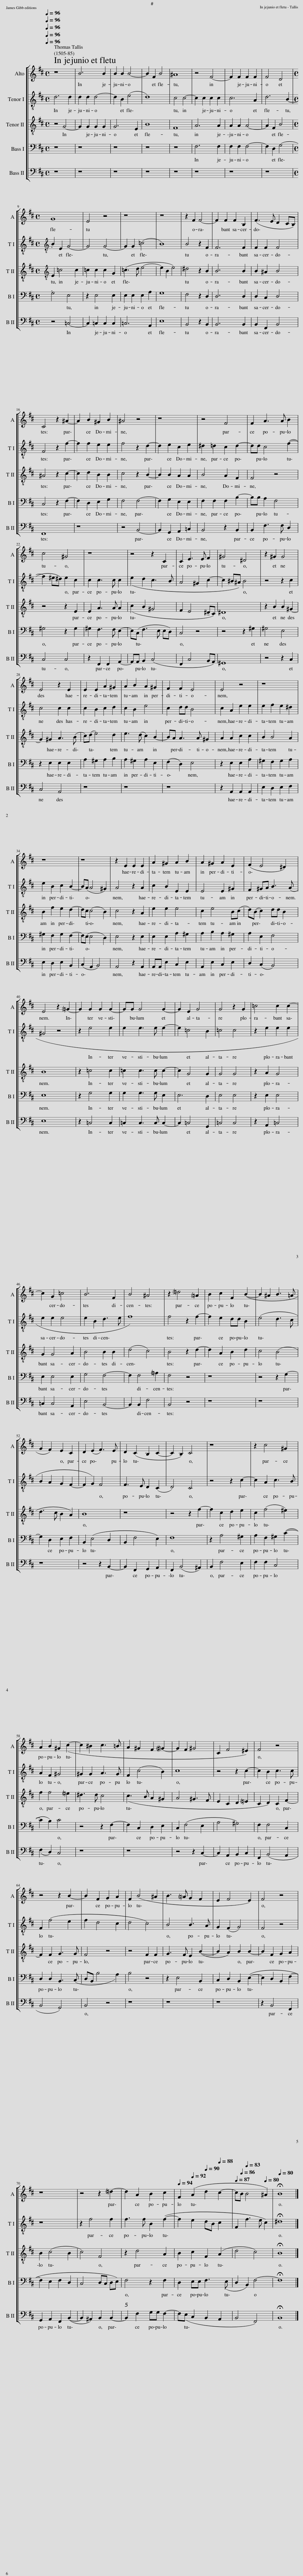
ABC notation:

X:1
%%score [ 1 2 3 4 5 ]
L:1/8
Q:1/4=96
M:4/4
I:linebreak $
K:D
V:1 treble
V:2 treble-8
V:3 treble-8
V:4 bass
V:5 bass
V:1
 z8 | B6 B2 | B2 B2 B4- | B2 F2 B4 | ^A8 | %5
 z4 F4- | F2 F2 F2 F2 | F4 D4 |$[M:4/4] G8 | E4 z4 | %10
 z8 | z8 | z2 F2 F4- | F2 F2 F2 B,2 | (F3 E D2 CB,) |$ %15
 C4 z2 ^A2- | A2 B2 ^G2 B2 | ^A4 z4 | z8 | z4 F4 | %20
 F2 A3 A B2 |$ c4 ^G4 | z8 | z4 z2 C2 | C2 E3 E F2 | %25
 ^G4 ^D4 | z2 ^G2 G4 |$ E4 z2 E2 | E2 E2 A2 ^G2 | A2 B2 A2 ^G2 | %30
 F2 F2 E4 | E4 z4 | z8 |$ z8 | z8 | %35
 z2 E2 E2 E2 | A2 ^G2 A2 B2 | A2 ^G2 A2 E2 | (F2 E4 ^D2) |$ E4 z2 !courtesy!=G2- | %40
 G2 G2 G2 G2- | GG G4 G2- | G2 E2 G4 | G4 z2 G2 | =c4 c2 c2- |$ %45
 c2 G2 =c4 | B6 F2 | B4 ^A4 | z2 !courtesy!=d4 !courtesy!=A2 | B2 c2 F2 (B2- | %50
 B2 ^A2 B3 =A |$ G2 F2) E2 C2 | D2 (E2 F3) E | D2 (C2 B,2 C2- | C2 B,2) C4 | %55
 z8 | z2 c4 ^G2 |$ A2 B2 ^G2 (c2- | c2 ^B2 c3 =B | A2 ^G2 F2 !courtesy!^G2- | %60
 G2 F2 ^G4 | C2 F4 ^E2) | F4 z4 |$ z4 z2 B2- | B2 F2 G2 A2 | %65
 F2 (B4 ^A2 | B3 !courtesy!=A G2 F2 | E2 F4 E2) | F4 z4 |$ z8 | %70
 z4 z2 !courtesy!=d2- | d2 A2 B2 c2 |[Q:1/4=94] F2[Q:1/4=92] (A2[Q:1/4=90] d2[Q:1/4=88] c2- |[Q:1/4=87] c[Q:1/4=86]B[Q:1/4=83] B4[Q:1/4=80] ^A2) |[Q:1/4=80] !fermata!B8 |] %75
V:2
 d6 d2 | d2 d2 d4- | d2 B2 (e4 | d8) | c4 c4- | %5
 c2 c2 c2 c2 | c6 A2 | d6 B2- |$[M:4/4][K:treble-8] B2 E2 G4- | G4 G4- | %10
 G2 G2 (=c4 | B8) | B4 z2 F2 | F6 F2 | F2 F2 F4 |$ %15
 F4 z2 f2- | f2 f2 e2 e2 | f4 z2 d2- | d2 e2 c2 e2 | ^d2 =d2 c2 d2- | %20
 dd c4 (f2- |$ f2 ^e^d) e2 c2 | c2 c3 c c2 | (e2 d2 c3 B | A4 ^G2 c2- | %25
 c2 ^B^A) B4 | z4 z2 c2 |$ c4 c2 c2 | c2 B2 c2 d2 | c2 B2 e4 | %30
 c2 dd B4 | c2 A2 e2 e2 | e2 f2 e2 ^d2 |$ e2 B2 c2 B2- | B(A A4 ^G2) | %35
 A4 z2 A2 | c2 B2 E2 E2 | E4 E2 ^G2 | F2 ^GA B3 (A |$ ^G4 z4 | %40
 z2 e4 e2 | e2 e3 e e2- | e2 =c4 B2 | =c4 c4 | z2 e2 e2 e2 |$ %45
 e2 e2 e4 | e2 B2 d3 e | f8) | f4 z2 f2- | f2 e2 dd B2 | %50
 (e4 d3 c |$ B2 A2 G2 F2- | F2 G2) F4 | F3 E D2 (C2 | D4) C4 | %55
 z4 z2 c2- | c2 A2 c3 B |$ A2 F2 ^G4 | ^G2 G2 A3 G | F2 (c4 B2) | %60
 c8 | z4 z2 c2- | c2 B2 c3 c |$ F2 (f4 e2 | f2 d4 c2 | %65
 d4 c4) | B4 B3 A | G2 (F2 G4) | F4 z4 |$ z8 | %70
 z2 f4 f2 | f3 f B2 (f2- | f2 e2 dB c2 | F2 f3 e c2) | !fermata!^d8 |] %75
V:3
 z4 G4- | G2 G2 G2 G2 | G6 E2 | B8 | F8 | %5
 A6 A2 | A2 A2 A4- | A2 F2 B4 |$[M:4/4][K:treble-8] E2 =c4 c2 | =c2 c2 c2 G2 | %10
 (=c3 d e4- | e2 B2 e4) | ^d4 z2 B2 | B6 B2 | B2 ^A2 B4 |$ %15
 ^A4 z2 c2- | c2 d2 B2 B2 | c4 z2 B2- | B2 B2 A2 A2 | B4 A2 F2 | %20
 F4 z4 |$ z4 z2 E2 | E2 A3 A A2 | (c2 B2 ^G4 | F2 E4 !tenuto!^DC) | %25
 ^D8 | z2 B2 B2 ^G2- |$ G2 ^G2 A3 (B | c)(d e4) d2 | e3 (d c2) B2- | %30
 BA A3 A ^G2 | A2 A2 c2 c2 | B2 B4 A2 |$ B2 f2 e2 d2- | dc (c4 B2) | %35
 c4 z2 A2 | e2 e2 e4 | c2 e4 B(c | d)(B c2) dd B2 |$ B8 | %40
 z2 =c4 c2 | =c2 c3 c c2- | c2 G4 G2 | G4 G4 | z2 A2 G4 |$ %45
 G2 G4 A2 | B4 B2 B2 | (d4 c4) | B4 z2 d2- | d2 A2 B2 d2 | %50
 c4 (B4 |$ d3 c B2 A2) | B8 | z8 | z4 z2 f2- | %55
 f2 c2 d2 e2 | c2 (f4 ^e2) |$ f2 f4 !courtesy!=e2 | ^d3 d c4 | (c3 B A2 ^G2 | %60
 A4 ^G3 F | E2 C2 D2 !courtesy!=E2 | C2 D2) C2 F2- |$ F2 F2 G3 G | F4 z4 | %65
 z4 F2 F2 | G3 F E2 (B2- | B2 A2) B2 B2- | B2 F2 G2 A2 |$ B2 (c4 B2 | %70
 c4) F4 | z2 d4 A2 | B2 c2 F2 (A2 | d4 c4) | !fermata!B8 |] %75
V:4
 z8 | z8 | z8 | z8 | z8 | %5
 F,6 F,2 | F,2 F,2 F,4- | F,2 D,2 G,4- |$[M:4/4] G,4 E,4 | z2 E,4 E,2 | %10
 E,2 E,2 E,2 A,2 | G,8 | F,4 z2 D,2 | D,6 D,2 | D,2 C,2 D,4 |$ %15
 C,4 z2 F,2- | F,2 D,2 E,2 G,2 | F,4 F,4- | F,2 G,2 E,2 E,2 | F,2 F,2 F,2 B,2- | %20
 B,B, A,2 F,4 |$ ^G,4 z2 G,2 | ^G,2 F,3 F, E,2- | E,(C, F,3 E, E,D,) | C,4 z4 | %25
 z4 z2 ^G,2 | ^G,4 E,4 |$ z2 E,2 E,2 E,2 | A,2 ^G,2 A,2 B,2 | A,2 ^G,2 A,2 E,2 | %30
 (F,2 D,2) E,4 | z2 E,2 E,2 A,2 | ^G,2 F,2 G,2 A,2 |$ ^G,2 F,2 G,2 F,2- | F,(E, E,4 D,2) | %35
 E,4 z2 E,2 | E,2 E,2 A,2 ^G,2 | A,2 B,2 A,2 ^G,2 | A,2 E,2 F,4 |$ E,8 | %40
 z2 G,4 G,2 | G,2 G,3 G, E,2 | E,6 D,2 | E,4 E,4 | z2 E,2 E,4 |$ %45
 E,2 E,4 E,2 | G,4 F,4- | F,2 F,4 !courtesy!=A,2 | F,4 z4 | z8 | %50
 z4 z2 G,2- |$ G,2 D,2 E,2 F,2 | B,,2 (E,4 D,2 | B,,2 F,4 E,2) | F,8 | %55
 z2 A,4 ^G,2 | A,2 F,2 ^G,2 (C2- |$ C2 B,2) C4 | z4 z2 F,2- | F,2 C,2 D,2 E,2 | %60
 C,2 (F,4 E,2 | A,4 ^G,4) | F,2 F,4 C,2 |$ D,2 D,2 B,,3 (C, | D,B,, B,4 A,2) | %65
 B,4 z4 | z2 E,4 B,,2 | C,2 D,2 B,,2 (E,2- | E,2 D,2 B,,2 F,2- |$ F,2 E,2 F,2 D,2 | %70
 C,4 D,C, D,E,) | F,4 z2 F,2 | D,2 E,E, F,3 (E, | D,2 B,,2) F,4- | !fermata!F,8 |] %75
V:5
 z8 | z8 | z8 | z8 | z8 | %5
 z8 | z8 | z8 |$[M:4/4] z4 =C,4- | C,2 =C,2 C,2 C,2 | %10
 =C,6 A,,2 | E,8 | B,,4 z2 B,,2 | B,,6 B,,2 | B,,2 F,,2 B,,4 |$ %15
 F,,8 | z8 | z4 B,,4- | B,,2 G,,2 A,,2 =C,2 | B,,4 z2 B,,2 | %20
 B,,2 F,3 F, D,2 |$ C,4 C,4 | z2 F,,2 F,,2 A,,2- | A,,A,, B,,2 (C,4 | F,,2 C,4 B,,A,,) | %25
 ^G,,8 | z4 z2 C,2 |$ C,4 A,,4 | z8 | z8 | %30
 z8 | z2 A,,2 A,,2 A,,2 | E,2 D,2 E,2 F,2 |$ E,2 D,2 E,2 B,,2 | (C,2 A,,2 B,,4) | %35
 A,,4 z2 A,,2 | A,,A,, E,2 C,2 E,2 | A,,2 E,2 C,2 E,2 | D,2 (C,2 B,,4) |$ E,8 | %40
 z2 =C,4 C,2 | =C,2 C,3 C, C,2- | C,2 =C,4 G,,2 | =C,4 C,4 | z2 A,,2 =C,4 |$ %45
 =C,2 C,4 A,,2 | E,4 B,,4- | B,,2 B,,2 F,4 | B,,4 z4 | z8 | %50
 z8 |$ z8 | z4 z2 B,,2- | B,,2 F,,2 G,,2 A,,2 | F,,2 (B,,4 ^A,,2) | %55
 B,,2 F,4 E,2 | F,2 F,2 C,4 |$ (F,2 D,2) C,4 | z8 | z8 | %60
 z4 z2 C,2- | C,2 A,,2 B,,2 C,2 | F,,2 (B,,4 A,,2 |$ B,,4 G,,4) | B,,4 z4 | %65
 z8 | z8 | z8 | z2 B,,4 F,,2 |$ G,,2 A,,2 F,,2 (B,,2- | %70
 B,,2 ^A,,2) B,,2 B,,2- | B,,2 F,2 G,G, F,2- | F,(E, C,2 B,,2 A,,2 | B,,4 F,,4) | !fermata!B,,8 |] %75
